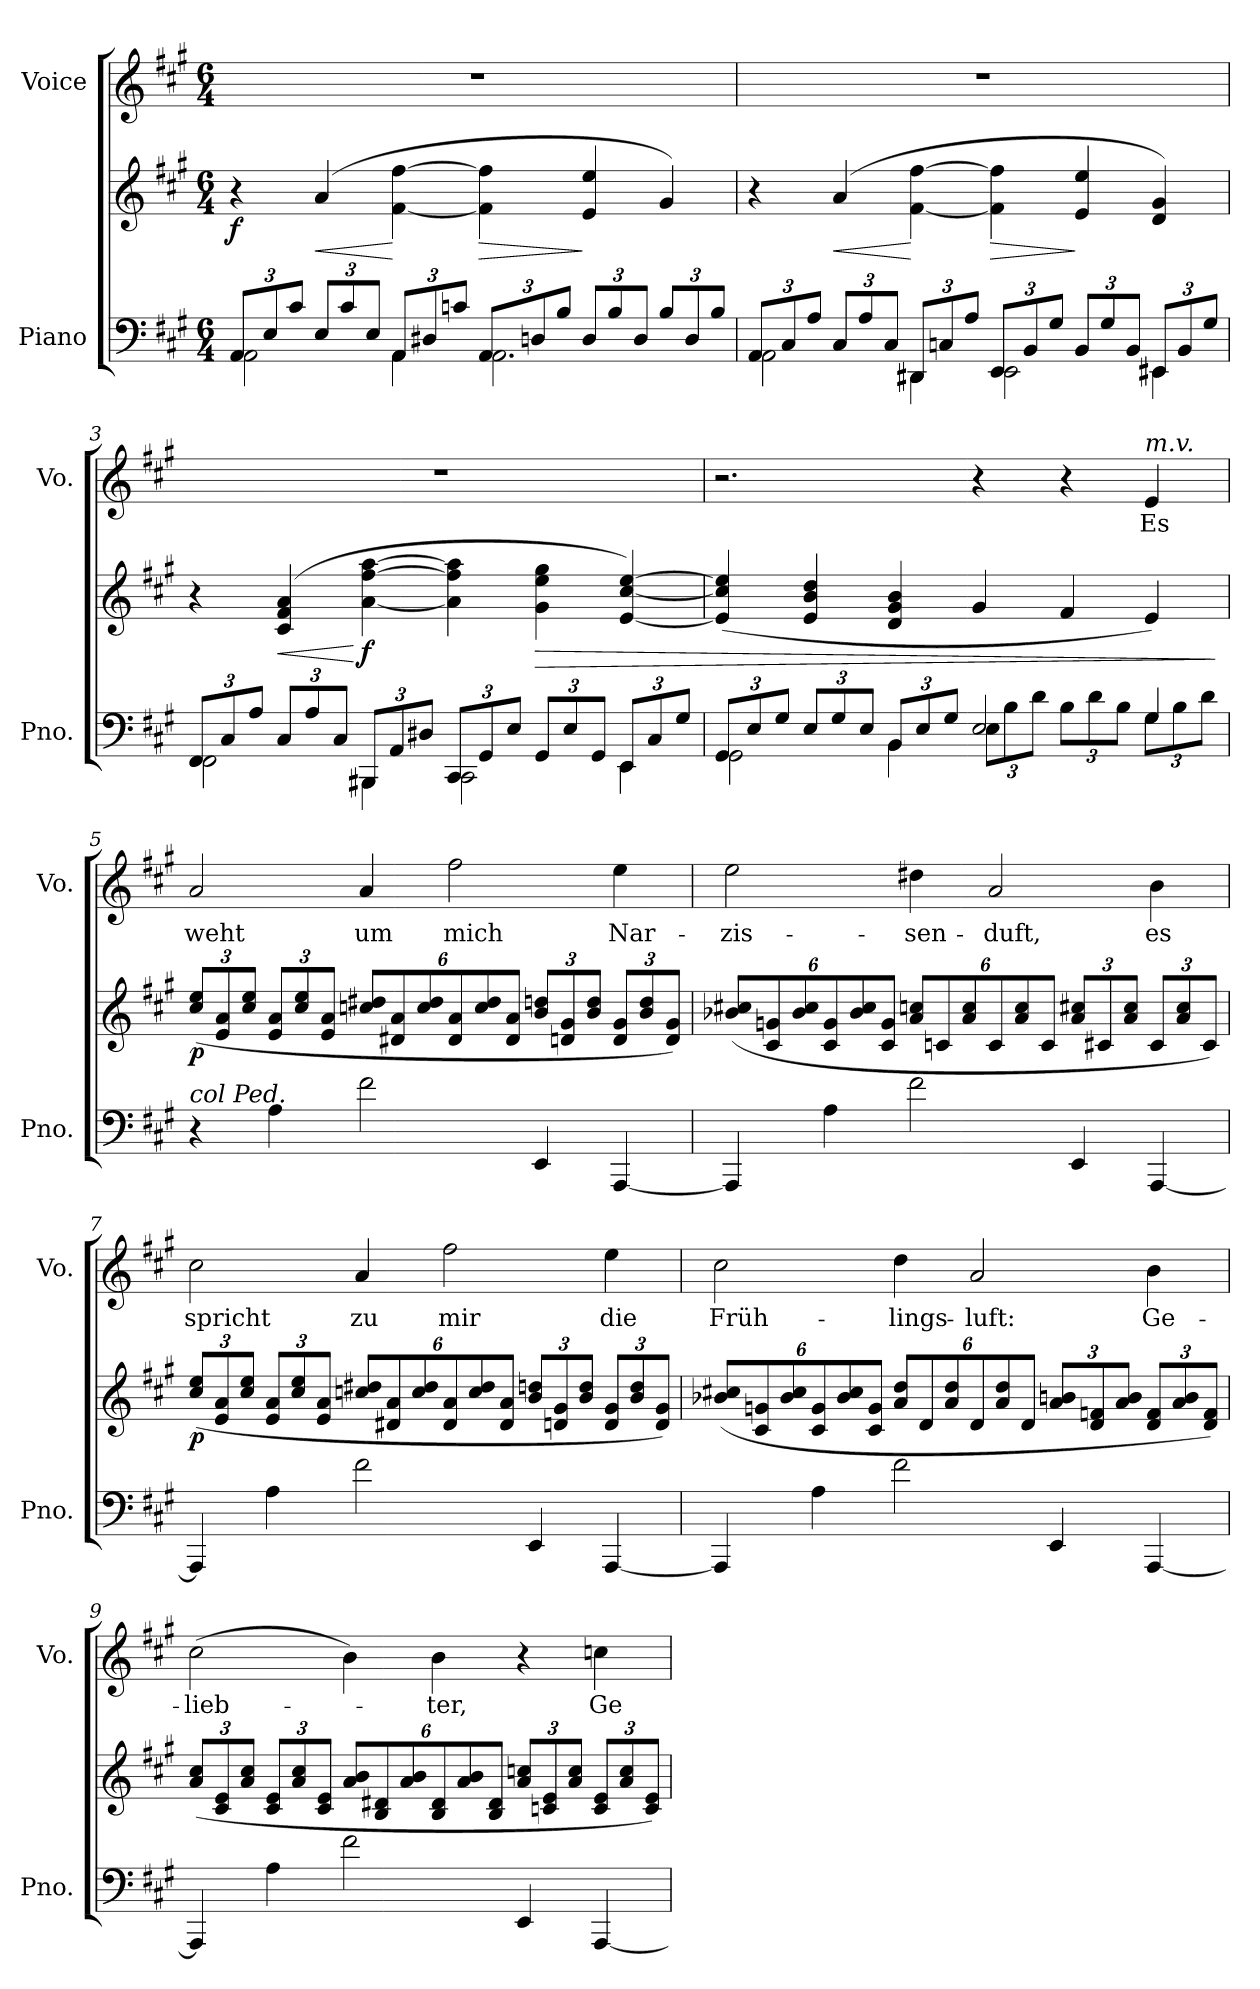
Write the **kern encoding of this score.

**kern	**kern	**dynam	**kern	**text
*part2	*part2	*part2	*part1	*part1
*staff3	*staff2	*staff2/3	*staff1	*staff1
*I"Piano	*	*	*I"Voice	*
*I'Pno.	*	*	*I'Vo.	*
*clefF4	*clefG2	*	*clefG2	*
*k[f#c#g#]	*k[f#c#g#]	*	*k[f#c#g#]	*
*M6/4	*M6/4	*	*M6/4	*
*Xbrackettup	*	*	*	*
=1	=1	=1	=1	=1
*^	*	*	*	*
!	!	!	!LO:DY:b	!	!
12AA/L	2AA\	4r	f	1.r	.
12E/	.	.	.	.	.
12c#/J	.	.	.	.	.
!	!	!	!LO:HP:b	!	!
12E/L	.	(4a/	<	.	.
12c#/	.	.	.	.	.
12E/J	.	.	.	.	.
12AA/L	4AA\	[4f#\ [4ff#\	[	.	.
12D#X/	.	.	.	.	.
12cn/J	.	.	.	.	.
!	!	!	!LO:HP:b	!	!
12AA/L	2.AA\	4f#\] 4ff#\]	>	.	.
12Dn/	.	.	.	.	.
12B/J	.	.	.	.	.
12D/L	.	4e/ 4ee/	]	.	.
12B/	.	.	.	.	.
12D/J	.	.	.	.	.
12B/L	.	4g#/)	.	.	.
12D/	.	.	.	.	.
12B/J	.	.	.	.	.
=2	=2	=2	=2	=2	=2
12AA/L	2AA\	4r	.	1.r	.
12C#/	.	.	.	.	.
12A/J	.	.	.	.	.
!	!	!	!LO:HP:b	!	!
12C#/L	.	(4a/	<	.	.
12A/	.	.	.	.	.
12C#/J	.	.	.	.	.
12DD#X/L	4DD#\	[4f#\ [4ff#\	[	.	.
12Cn/	.	.	.	.	.
12A/J	.	.	.	.	.
!	!	!	!LO:HP:b	!	!
12EE/L	2EE\	4f#\] 4ff#\]	>	.	.
12BB/	.	.	.	.	.
12G#/J	.	.	.	.	.
12BB/L	.	4e/ 4ee/	]	.	.
12G#/	.	.	.	.	.
12BB/J	.	.	.	.	.
12EE#X/L	4EE#\	4d/ 4g#/)	.	.	.
12BB/	.	.	.	.	.
12G#/J	.	.	.	.	.
=3	=3	=3	=3	=3	=3
12FF#/L	2FF#\	4r	.	1.r	.
12C#/	.	.	.	.	.
12A/J	.	.	.	.	.
!	!	!	!LO:HP:b	!	!
12C#/L	.	(4c#/ 4f#/ 4a/	<	.	.
12A/	.	.	.	.	.
12C#/J	.	.	.	.	.
!	!	!	!LO:DY:n=1:b	!	!
12BBB#X/L	4BBB#\	[4a\ [4ff#\ [4aa\	[ f	.	.
12AA/	.	.	.	.	.
12D#X/J	.	.	.	.	.
12CC#/L	2CC#\	4a\] 4ff#\] 4aa\]	.	.	.
12GG#/	.	.	.	.	.
12E/J	.	.	.	.	.
!	!	!	!LO:HP:b	!	!
12GG#/L	.	4g#\ 4ee\ 4gg#\	>	.	.
12E/	.	.	.	.	.
12GG#/J	.	.	.	.	.
12EE/L	4EE\	[4e/ [4cc#/ [4ee/)	.	.	.
12C#/	.	.	.	.	.
12G#/J	.	.	.	.	.
=4	=4	=4	=4	=4	=4
12GG#/L	2GG#\	(>4e/] 4cc#/] 4ee/]	.	2.r	.
12E/	.	.	.	.	.
12G#/J	.	.	.	.	.
12E/L	.	4e/ 4b/ 4dd/	.	.	.
12G#/	.	.	.	.	.
12E/J	.	.	.	.	.
12BB/L	4BB\	4d/ 4g#/ 4b/	.	.	.
12E/	.	.	.	.	.
12G#/J	.	.	.	.	.
2E/	12E\L	4g#/	.	4r	.
.	12B\	.	.	.	.
.	12d\J	.	.	.	.
.	12B\L	4f#/	.	4r	.
.	12d\	.	.	.	.
.	12B\J	.	.	.	.
!	!	!	!	!LO:TX:i:t=m.v.	!
4G#/	12G#\L	4e/)	.	4e/	Es
.	12B\	.	.	.	.
.	12d\J	.	.	.	.
*v	*v	*	*	*	*
.	.	]	.	.
=5	=5	=5	=5	=5
*	*Xbrackettup	*	*	*
!LO:TX:i:t=col Ped.	!	!	!	!
!	!	!LO:DY:b	!	!
4r	(>12cc#/ 12ee/L	p	2a/	weht
.	12e/ 12a/	.	.	.
.	12cc#/ 12ee/J	.	.	.
4A\	12e/ 12a/L	.	.	.
.	12cc#/ 12ee/	.	.	.
.	12e/ 12a/J	.	.	.
*	*brackettup	*	*	*
2f#\	12ccn/ 12dd#X/L	.	4a/	um
.	12d#X/ 12a/	.	.	.
.	12cc/ 12dd#/	.	.	.
.	12d#/ 12a/	.	2ff#\	mich
.	12cc/ 12dd#/	.	.	.
.	12d#/ 12a/J	.	.	.
*	*Xbrackettup	*	*	*
4EE/	12b/ 12ddn/L	.	.	.
.	12dn/ 12g#/	.	.	.
.	12b/ 12dd/J	.	.	.
[4AAA/	12d/ 12g#/L	.	4ee\	Nar-
.	12b/ 12dd/	.	.	.
.	12d/ 12g#/J)	.	.	.
=6	=6	=6	=6	=6
*	*brackettup	*	*	*
4AAA/]	(>12b-X/ 12cc#X/L	.	2ee\	-zis-
.	12c#/ 12gn/	.	.	.
.	12b-/ 12cc#/	.	.	.
4A\	12c#/ 12g/	.	.	.
.	12b-/ 12cc#/	.	.	.
.	12c#/ 12g/J	.	.	.
2f#\	12a/ 12ccn/L	.	4dd#X\	-sen-
.	12cn/	.	.	.
.	12a/ 12cc/	.	.	.
.	12c/	.	2a/	-duft,
.	12a/ 12cc/	.	.	.
.	12c/J	.	.	.
*	*Xbrackettup	*	*	*
4EE/	12a/ 12cc#X/L	.	.	.
.	12c#X/	.	.	.
.	12a/ 12cc#/J	.	.	.
[4AAA/	12c#/L	.	4b\	es
.	12a/ 12cc#/	.	.	.
.	12c#/J)	.	.	.
=7	=7	=7	=7	=7
!	!	!LO:DY:b	!	!
4AAA/]	(>12cc#/ 12ee/L	p	2cc#\	spricht
.	12e/ 12a/	.	.	.
.	12cc#/ 12ee/J	.	.	.
4A\	12e/ 12a/L	.	.	.
.	12cc#/ 12ee/	.	.	.
.	12e/ 12a/J	.	.	.
*	*brackettup	*	*	*
2f#\	12ccn/ 12dd#X/L	.	4a/	zu
.	12d#X/ 12a/	.	.	.
.	12cc/ 12dd#/	.	.	.
.	12d#/ 12a/	.	2ff#\	mir
.	12cc/ 12dd#/	.	.	.
.	12d#/ 12a/J	.	.	.
*	*Xbrackettup	*	*	*
4EE/	12b/ 12ddn/L	.	.	.
.	12dn/ 12g#/	.	.	.
.	12b/ 12dd/J	.	.	.
[4AAA/	12d/ 12g#/L	.	4ee\	die
.	12b/ 12dd/	.	.	.
.	12d/ 12g#/J)	.	.	.
=8	=8	=8	=8	=8
*	*brackettup	*	*	*
4AAA/]	(>12b-X/ 12cc#X/L	.	2cc#\	Früh-
.	12c#/ 12gn/	.	.	.
.	12b-/ 12cc#/	.	.	.
4A\	12c#/ 12g/	.	.	.
.	12b-/ 12cc#/	.	.	.
.	12c#/ 12g/J	.	.	.
2f#\	12a/ 12dd/L	.	4dd\	-lings-
.	12d/	.	.	.
.	12a/ 12dd/	.	.	.
.	12d/	.	2a/	-luft:
.	12a/ 12dd/	.	.	.
.	12d/J	.	.	.
*	*Xbrackettup	*	*	*
4EE/	12a/ 12bn/L	.	.	.
.	12d/ 12fn/	.	.	.
.	12a/ 12b/J	.	.	.
[4AAA/	12d/ 12f/L	.	4b\	Ge-
.	12a/ 12b/	.	.	.
.	12d/ 12f/J)	.	.	.
=9	=9	=9	=9	=9
4AAA/]	(>12a/ 12cc#/L	.	(2cc#\	-lieb-
.	12c#/ 12e/	.	.	.
.	12a/ 12cc#/J	.	.	.
4A\	12c#/ 12e/L	.	.	.
.	12a/ 12cc#/	.	.	.
.	12c#/ 12e/J	.	.	.
*	*brackettup	*	*	*
2f#\	12a/ 12b/L	.	4b\)	.
.	12B/ 12d#X/	.	.	.
.	12a/ 12b/	.	.	.
.	12B/ 12d#/	.	4b\	-ter,
.	12a/ 12b/	.	.	.
.	12B/ 12d#/J	.	.	.
*	*Xbrackettup	*	*	*
4EE/	12a/ 12ccn/L	.	4r	.
.	12cn/ 12e/	.	.	.
.	12a/ 12cc/J	.	.	.
[4AAA/	12c/ 12e/L	.	4ccn\	Ge-
.	12a/ 12cc/	.	.	.
.	12c/ 12e/J)	.	.	.
=	=	=	=	=
*-	*-	*-	*-	*-
